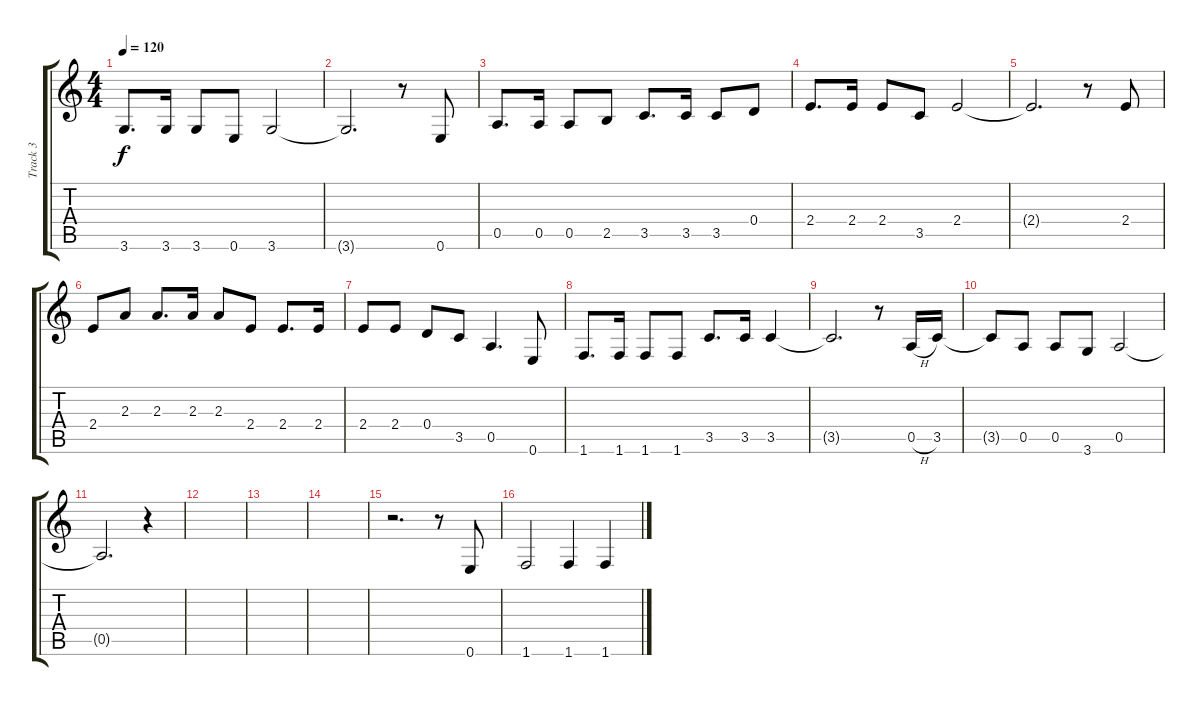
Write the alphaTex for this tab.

\track ("Track 3" "Track 3") {instrument overdrivenguitar}
\staff {score tabs}
\tuning (E4 B3 G3 D3 A2 E2) {hide}
\ts (4 4)
\tempo 120
\clef g2
\ks c
3.6.8{d dy f} 3.6.16 3.6.8 0.6.8 3.6.2 |
3.6{t}.2{d} r.8 0.6.8 |
0.5.8{d} 0.5.16 0.5.8 2.5.8 3.5.8{d} 3.5.16 3.5.8 0.4.8 |
2.4.8{d} 2.4.16 2.4.8 3.5.8 2.4.2 |
2.4{t}.2{d} r.8 2.4.8 |
2.4.8 2.3.8 2.3.8{d} 2.3.16 2.3.8 2.4.8 2.4.8{d} 2.4.16 |
2.4.8 2.4.8 0.4.8 3.5.8 0.5.4{d} 0.6.8 |
1.6.8{d} 1.6.16 1.6.8 1.6.8 3.5.8{d} 3.5.16 3.5.4 |
3.5{t}.2{d} r.8 0.5{h}.16 3.5.16 |
3.5{t}.8 0.5.8 0.5.8 3.6.8 0.5.2 |
0.5{t}.2{d} r.4 |
|
|
|
r.2{d} r.8 0.6.8 |
1.6.2 1.6.4 1.6.4
